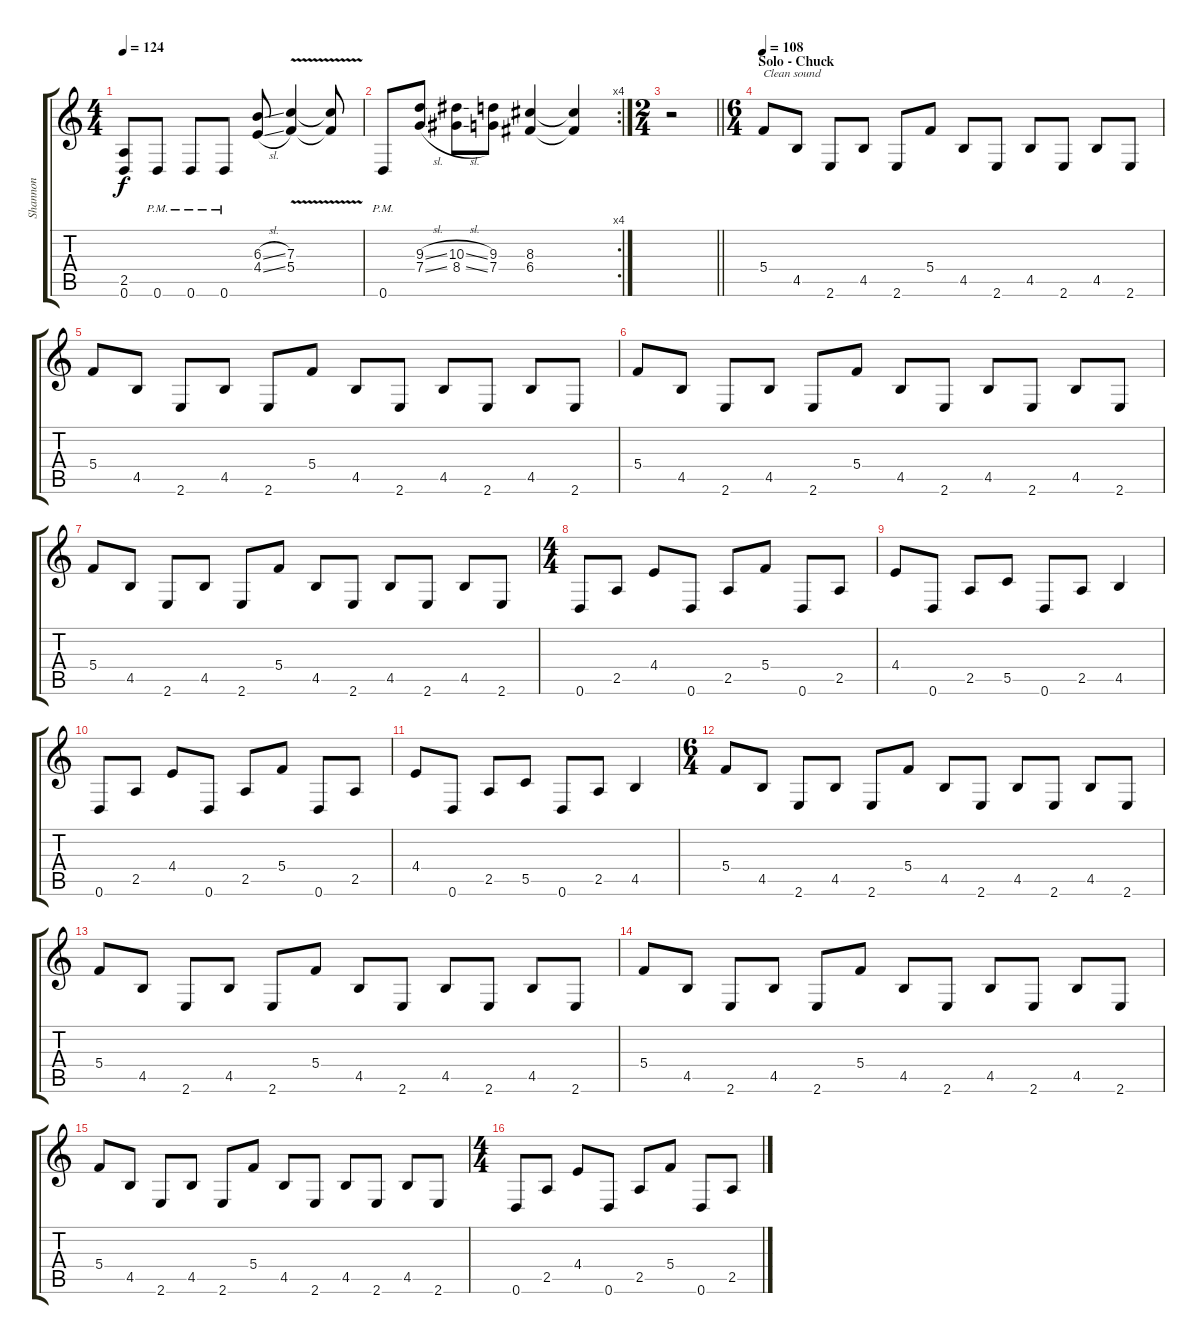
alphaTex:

\track ("Shannon" "Shannon") {instrument overdrivenguitar}
\staff {score tabs}
\tuning (D4 A3 F3 C3 G2 D2) {hide}
\ts (4 4)
\tempo 124
\clef g2
\ks c
(2.5 0.6).8{dy f} 0.6{pm}.8 0.6{pm}.8 0.6{pm}.8 (6.3{sl} 4.4{sl}).8 (7.3{v} 5.4{v}).4 (7.3{t} 5.4{t}).8 |
\rc 4
0.6{pm}.8 (9.3{sl} 7.4{sl}).8 (10.3{sl} 8.4{sl}).8 (9.3 7.4).8 (8.3 6.4).4 (8.3{t} 6.4{t}).4 |
\ts (2 4)
\barLineRight lightlight
r.2 |
\ts (6 4)
\section ("" "Solo - Chuck")
\tempo 108
5.4.8{txt "Clean sound" volume 14 instrument electricguitarmuted} 4.5.8 2.6.8 4.5.8 2.6.8 5.4.8 4.5.8 2.6.8 4.5.8 2.6.8 4.5.8 2.6.8 |
5.4.8 4.5.8 2.6.8 4.5.8 2.6.8 5.4.8 4.5.8 2.6.8 4.5.8 2.6.8 4.5.8 2.6.8 |
5.4.8 4.5.8 2.6.8 4.5.8 2.6.8 5.4.8 4.5.8 2.6.8 4.5.8 2.6.8 4.5.8 2.6.8 |
5.4.8 4.5.8 2.6.8 4.5.8 2.6.8 5.4.8 4.5.8 2.6.8 4.5.8 2.6.8 4.5.8 2.6.8 |
\ts (4 4)
0.6.8 2.5.8 4.4.8 0.6.8 2.5.8 5.4.8 0.6.8 2.5.8 |
4.4.8 0.6.8 2.5.8 5.5.8 0.6.8 2.5.8 4.5.4 |
0.6.8 2.5.8 4.4.8 0.6.8 2.5.8 5.4.8 0.6.8 2.5.8 |
4.4.8 0.6.8 2.5.8 5.5.8 0.6.8 2.5.8 4.5.4 |
\ts (6 4)
5.4.8 4.5.8 2.6.8 4.5.8 2.6.8 5.4.8 4.5.8 2.6.8 4.5.8 2.6.8 4.5.8 2.6.8 |
5.4.8 4.5.8 2.6.8 4.5.8 2.6.8 5.4.8 4.5.8 2.6.8 4.5.8 2.6.8 4.5.8 2.6.8 |
5.4.8 4.5.8 2.6.8 4.5.8 2.6.8 5.4.8 4.5.8 2.6.8 4.5.8 2.6.8 4.5.8 2.6.8 |
5.4.8 4.5.8 2.6.8 4.5.8 2.6.8 5.4.8 4.5.8 2.6.8 4.5.8 2.6.8 4.5.8 2.6.8 |
\ts (4 4)
0.6.8 2.5.8 4.4.8 0.6.8 2.5.8 5.4.8 0.6.8 2.5.8
